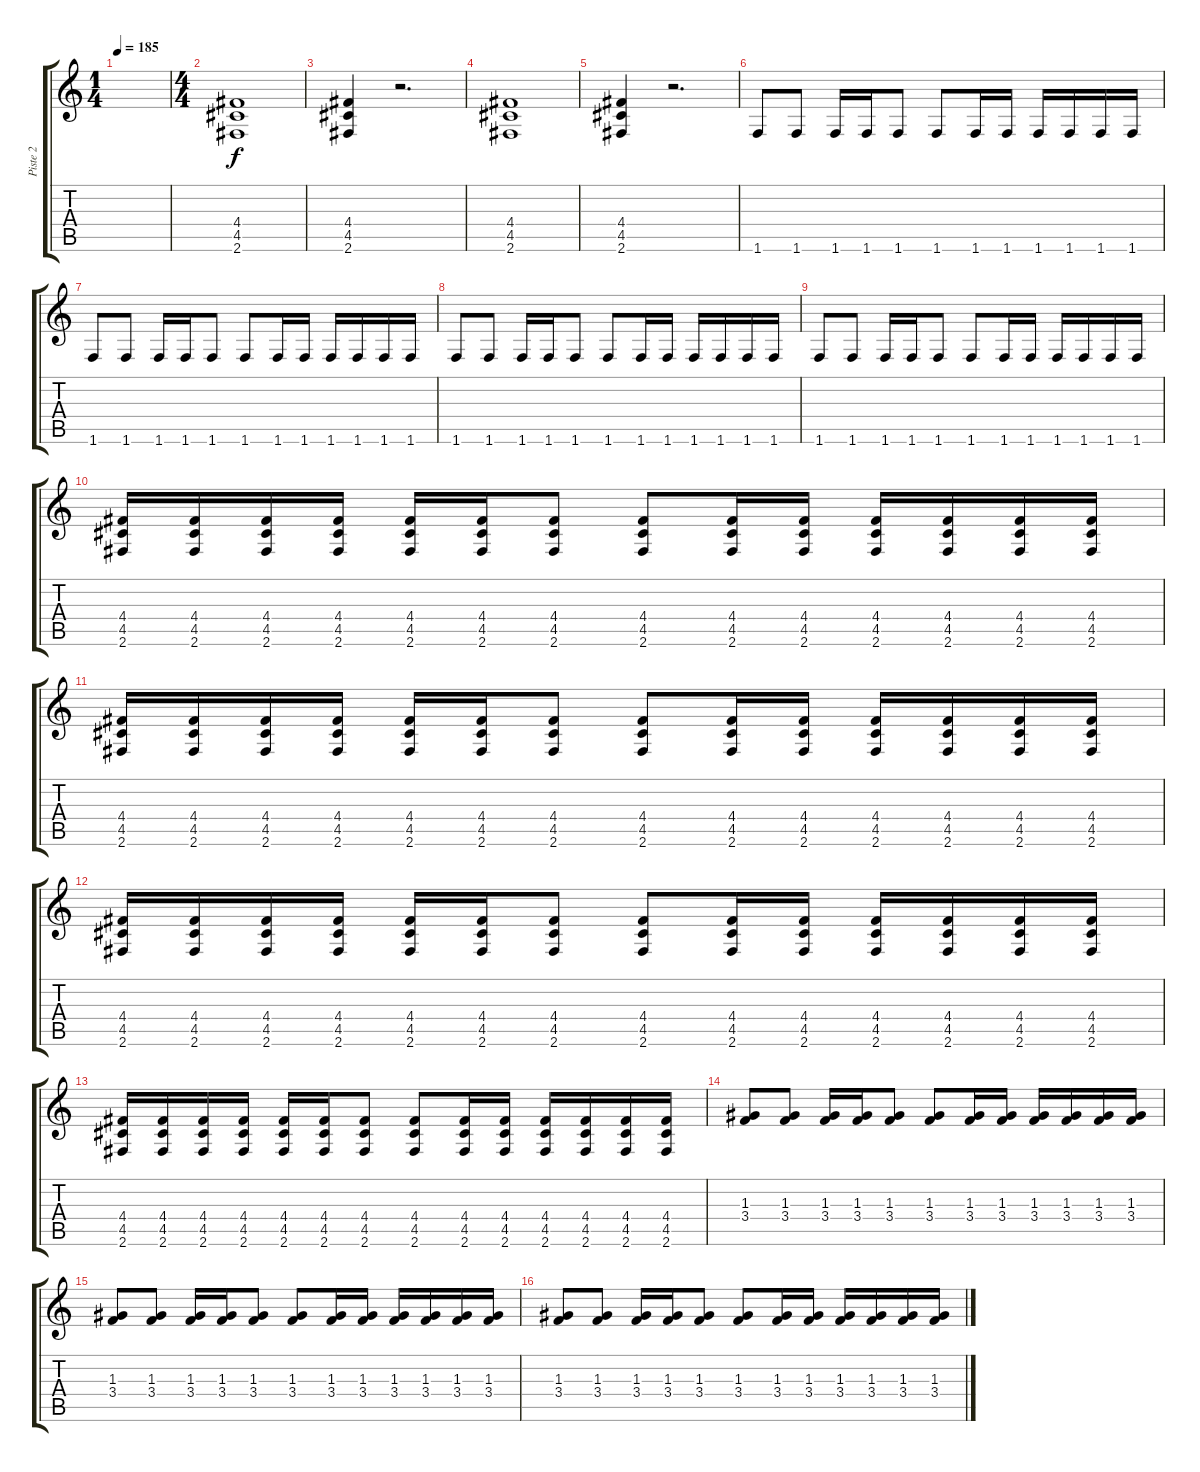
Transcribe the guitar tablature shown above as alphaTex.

\track ("Piste 2" "Piste 2") {instrument distortionguitar}
\staff {score tabs}
\tuning (E4 B3 G3 D3 A2 E2) {hide}
\ts (1 4)
\tempo 185
\clef g2
\ks c
|
\ts (4 4)
(4.4 4.5 2.6).1 |
(4.4 4.5 2.6).4 r.2{d} |
(4.4 4.5 2.6).1 |
(4.4 4.5 2.6).4 r.2{d} |
1.6.8 1.6.8 1.6.16 1.6.16 1.6.8 1.6.8 1.6.16 1.6.16 1.6.16 1.6.16 1.6.16 1.6.16 |
1.6.8 1.6.8 1.6.16 1.6.16 1.6.8 1.6.8 1.6.16 1.6.16 1.6.16 1.6.16 1.6.16 1.6.16 |
1.6.8 1.6.8 1.6.16 1.6.16 1.6.8 1.6.8 1.6.16 1.6.16 1.6.16 1.6.16 1.6.16 1.6.16 |
1.6.8 1.6.8 1.6.16 1.6.16 1.6.8 1.6.8 1.6.16 1.6.16 1.6.16 1.6.16 1.6.16 1.6.16 |
\section ("" "")
(4.4 4.5 2.6).16 (4.4 4.5 2.6).16 (4.4 4.5 2.6).16 (4.4 4.5 2.6).16 (4.4 4.5 2.6).16 (4.4 4.5 2.6).16 (4.4 4.5 2.6).8 (4.4 4.5 2.6).8 (4.4 4.5 2.6).16 (4.4 4.5 2.6).16 (4.4 4.5 2.6).16 (4.4 4.5 2.6).16 (4.4 4.5 2.6).16 (4.4 4.5 2.6).16 |
(4.4 4.5 2.6).16 (4.4 4.5 2.6).16 (4.4 4.5 2.6).16 (4.4 4.5 2.6).16 (4.4 4.5 2.6).16 (4.4 4.5 2.6).16 (4.4 4.5 2.6).8 (4.4 4.5 2.6).8 (4.4 4.5 2.6).16 (4.4 4.5 2.6).16 (4.4 4.5 2.6).16 (4.4 4.5 2.6).16 (4.4 4.5 2.6).16 (4.4 4.5 2.6).16 |
(4.4 4.5 2.6).16 (4.4 4.5 2.6).16 (4.4 4.5 2.6).16 (4.4 4.5 2.6).16 (4.4 4.5 2.6).16 (4.4 4.5 2.6).16 (4.4 4.5 2.6).8 (4.4 4.5 2.6).8 (4.4 4.5 2.6).16 (4.4 4.5 2.6).16 (4.4 4.5 2.6).16 (4.4 4.5 2.6).16 (4.4 4.5 2.6).16 (4.4 4.5 2.6).16 |
(4.4 4.5 2.6).16 (4.4 4.5 2.6).16 (4.4 4.5 2.6).16 (4.4 4.5 2.6).16 (4.4 4.5 2.6).16 (4.4 4.5 2.6).16 (4.4 4.5 2.6).8 (4.4 4.5 2.6).8 (4.4 4.5 2.6).16 (4.4 4.5 2.6).16 (4.4 4.5 2.6).16 (4.4 4.5 2.6).16 (4.4 4.5 2.6).16 (4.4 4.5 2.6).16 |
(1.3 3.4).8 (1.3 3.4).8 (1.3 3.4).16 (1.3 3.4).16 (1.3 3.4).8 (1.3 3.4).8 (1.3 3.4).16 (1.3 3.4).16 (1.3 3.4).16 (1.3 3.4).16 (1.3 3.4).16 (1.3 3.4).16 |
(1.3 3.4).8 (1.3 3.4).8 (1.3 3.4).16 (1.3 3.4).16 (1.3 3.4).8 (1.3 3.4).8 (1.3 3.4).16 (1.3 3.4).16 (1.3 3.4).16 (1.3 3.4).16 (1.3 3.4).16 (1.3 3.4).16 |
(1.3 3.4).8 (1.3 3.4).8 (1.3 3.4).16 (1.3 3.4).16 (1.3 3.4).8 (1.3 3.4).8 (1.3 3.4).16 (1.3 3.4).16 (1.3 3.4).16 (1.3 3.4).16 (1.3 3.4).16 (1.3 3.4).16
